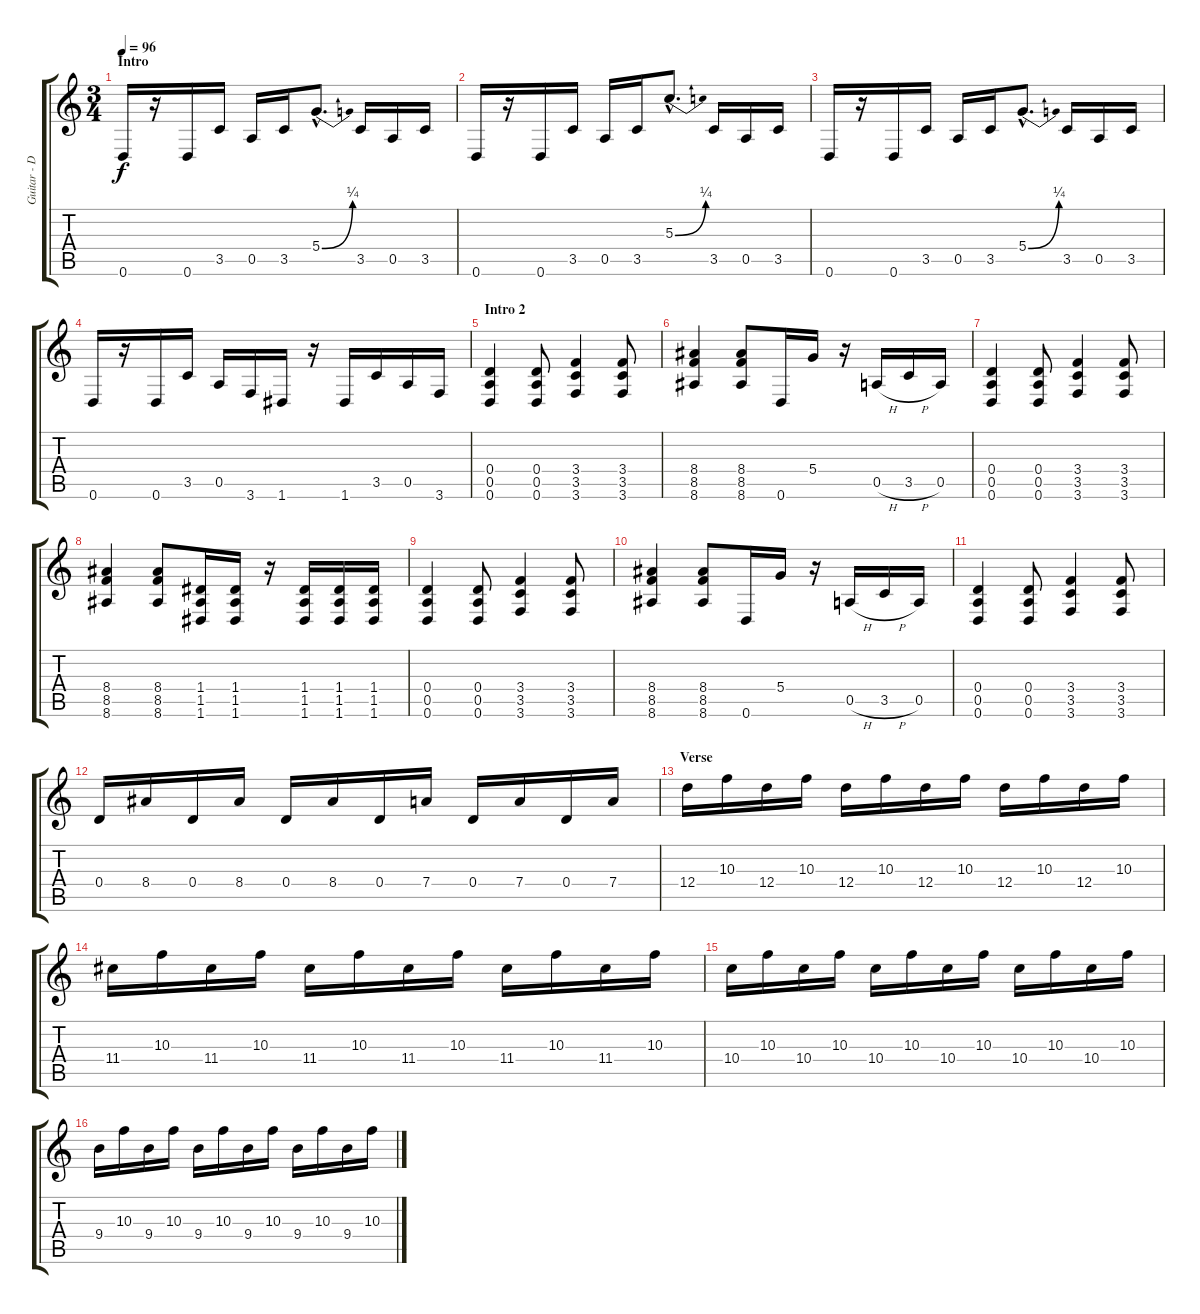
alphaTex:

\track ("Guitar - Dave" "Guitar - D") {instrument distortionguitar}
\staff {score tabs}
\tuning (E4 B3 G3 D3 A2 D2) {hide}
\ts (3 4)
\section ("" "Intro")
\tempo 96
\clef g2
\ks c
0.6.16{dy f volume 13 balance 2 instrument distortionguitar} r.16 0.6.16 3.5.16 0.5.16 3.5.16 5.4{be (bend 0 0 60 1) hac}.8{d} 3.5.16 0.5.16 3.5.16 |
0.6.16 r.16 0.6.16 3.5.16 0.5.16 3.5.16 5.3{be (bend 0 0 60 1) hac}.8{d} 3.5.16 0.5.16 3.5.16 |
0.6.16 r.16 0.6.16 3.5.16 0.5.16 3.5.16 5.4{be (bend 0 0 60 1) hac}.8{d} 3.5.16 0.5.16 3.5.16 |
0.6.16 r.16 0.6.16 3.5.16 0.5.16 3.6.16 1.6.16 r.16 1.6.16 3.5.16 0.5.16 3.6.16 |
\section ("" "Intro 2")
(0.4 0.5 0.6).4{volume 16 balance 8} (0.4 0.5 0.6).8 (3.4 3.5 3.6).4 (3.4 3.5 3.6).8 |
(8.4 8.5 8.6).4 (8.4 8.5 8.6).8 0.6.16 5.4.16 r.16 0.5{h}.16 3.5{h}.16 0.5.16 |
(0.4 0.5 0.6).4 (0.4 0.5 0.6).8 (3.4 3.5 3.6).4 (3.4 3.5 3.6).8 |
(8.4 8.5 8.6).4 (8.4 8.5 8.6).8 (1.4 1.5 1.6).16 (1.4 1.5 1.6).16 r.16 (1.4 1.5 1.6).16 (1.4 1.5 1.6).16 (1.4 1.5 1.6).16 |
(0.4 0.5 0.6).4 (0.4 0.5 0.6).8 (3.4 3.5 3.6).4 (3.4 3.5 3.6).8 |
(8.4 8.5 8.6).4 (8.4 8.5 8.6).8 0.6.16 5.4.16 r.16 0.5{h}.16 3.5{h}.16 0.5.16 |
(0.4 0.5 0.6).4 (0.4 0.5 0.6).8 (3.4 3.5 3.6).4 (3.4 3.5 3.6).8 |
0.4.16 8.4.16 0.4.16 8.4.16 0.4.16 8.4.16 0.4.16 7.4.16 0.4.16 7.4.16 0.4.16 7.4.16 |
\section ("" "Verse")
12.4.16{volume 8 instrument electricguitarclean} 10.3.16 12.4.16 10.3.16 12.4.16 10.3.16 12.4.16 10.3.16 12.4.16 10.3.16 12.4.16 10.3.16 |
11.4.16{volume 8 instrument electricguitarclean} 10.3.16 11.4.16 10.3.16 11.4.16 10.3.16 11.4.16 10.3.16 11.4.16 10.3.16 11.4.16 10.3.16 |
10.4.16{volume 8 instrument electricguitarclean} 10.3.16 10.4.16 10.3.16 10.4.16 10.3.16 10.4.16 10.3.16 10.4.16 10.3.16 10.4.16 10.3.16 |
9.4.16{volume 8 instrument electricguitarclean} 10.3.16 9.4.16 10.3.16 9.4.16 10.3.16 9.4.16 10.3.16 9.4.16 10.3.16 9.4.16 10.3.16
